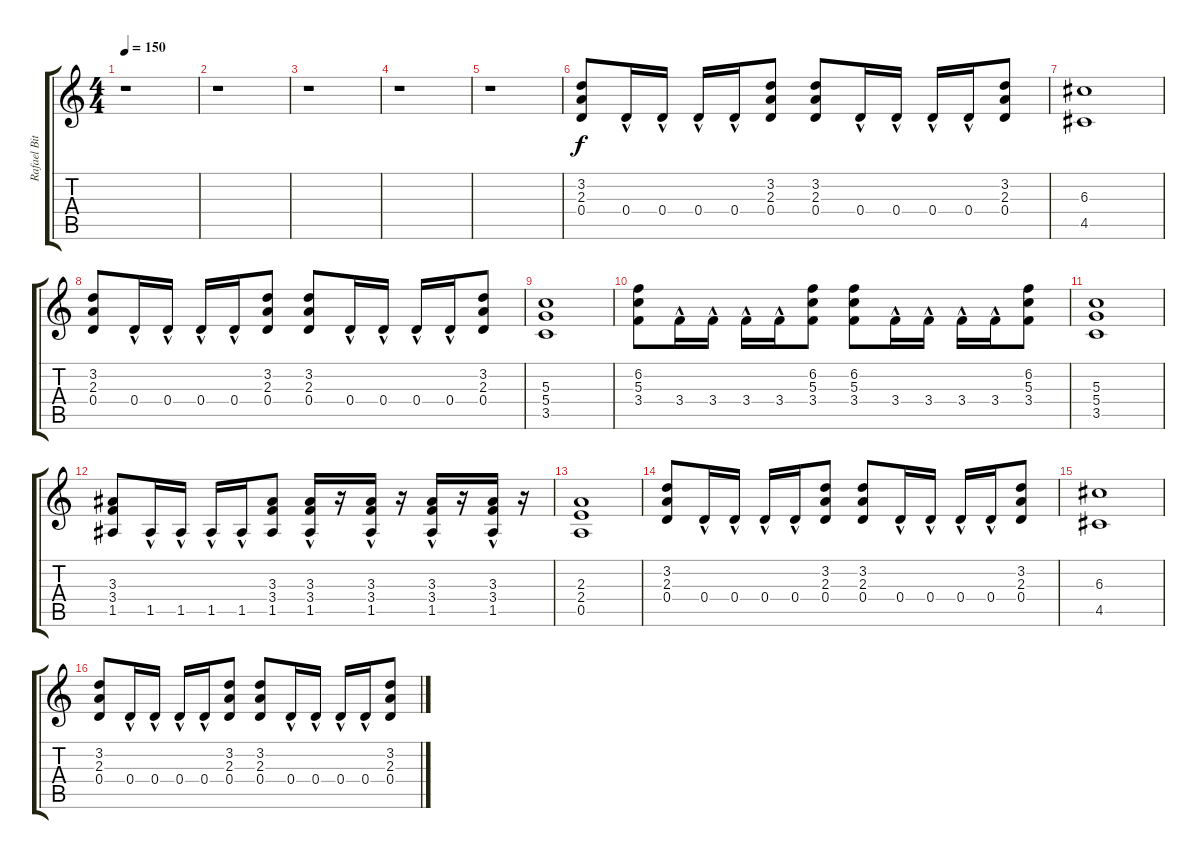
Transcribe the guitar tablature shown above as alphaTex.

\track ("Rafael Bitencourd" "Rafael Bit") {instrument distortionguitar}
\staff {score tabs}
\tuning (E4 B3 G3 D3 A2 E2) {hide}
\ts (4 4)
\tempo 150
\clef g2
\ks c
r.1{dy f} |
r.1 |
r.1 |
r.1 |
r.1 |
(3.2 2.3 0.4).8 0.4{hac}.16 0.4{hac}.16 0.4{hac}.16 0.4{hac}.16 (3.2 2.3 0.4).8 (3.2 2.3 0.4).8 0.4{hac}.16 0.4{hac}.16 0.4{hac}.16 0.4{hac}.16 (3.2 2.3 0.4).8 |
(6.3 4.5).1 |
(3.2 2.3 0.4).8 0.4{hac}.16 0.4{hac}.16 0.4{hac}.16 0.4{hac}.16 (3.2 2.3 0.4).8 (3.2 2.3 0.4).8 0.4{hac}.16 0.4{hac}.16 0.4{hac}.16 0.4{hac}.16 (3.2 2.3 0.4).8 |
(5.3 5.4 3.5).1 |
(6.2 5.3 3.4).8 3.4{hac}.16 3.4{hac}.16 3.4{hac}.16 3.4{hac}.16 (6.2 5.3 3.4).8 (6.2 5.3 3.4).8 3.4{hac}.16 3.4{hac}.16 3.4{hac}.16 3.4{hac}.16 (6.2 5.3 3.4).8 |
(5.3 5.4 3.5).1 |
(3.3 3.4 1.5).8 1.5{hac}.16 1.5{hac}.16 1.5{hac}.16 1.5{hac}.16 (3.3 3.4 1.5).8 (3.3{hac} 3.4{hac} 1.5{hac}).16 r.16 (3.3{hac} 3.4{hac} 1.5{hac}).16 r.16 (3.3{hac} 3.4{hac} 1.5{hac}).16 r.16 (3.3{hac} 3.4{hac} 1.5{hac}).16 r.16 |
(2.3 2.4 0.5).1 |
(3.2 2.3 0.4).8 0.4{hac}.16 0.4{hac}.16 0.4{hac}.16 0.4{hac}.16 (3.2 2.3 0.4).8 (3.2 2.3 0.4).8 0.4{hac}.16 0.4{hac}.16 0.4{hac}.16 0.4{hac}.16 (3.2 2.3 0.4).8 |
(6.3 4.5).1 |
(3.2 2.3 0.4).8 0.4{hac}.16 0.4{hac}.16 0.4{hac}.16 0.4{hac}.16 (3.2 2.3 0.4).8 (3.2 2.3 0.4).8 0.4{hac}.16 0.4{hac}.16 0.4{hac}.16 0.4{hac}.16 (3.2 2.3 0.4).8
